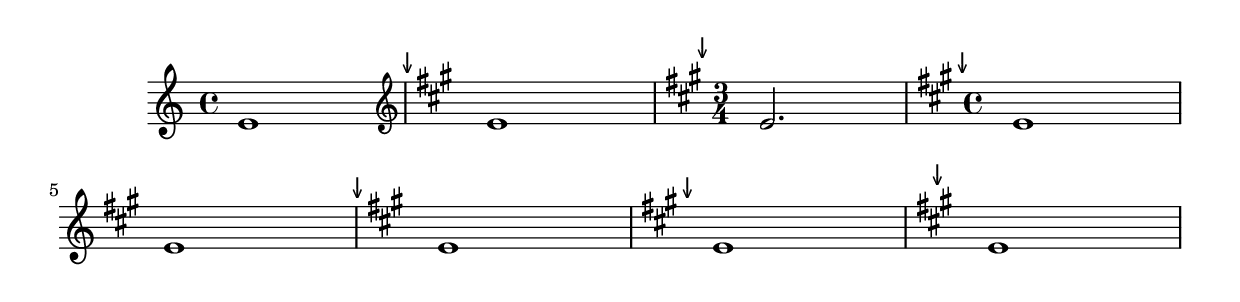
\version "2.12.0"

\header {
  lsrtags = "text"
  texidoc = "If specified, text marks may be aligned with notation
objects other than bar lines.  These objects include @code{ambitus},
@code{breathing-sign}, @code{clef}, @code{custos}, @code{staff-bar},
@code{left-edge}, @code{key-cancellation}, @code{key-signature}, and
@code{time-signature}.

In such cases, text marks will be horizontally centered above the
object.  However this can be changed, as demonstrated on the second
line of this example (in a score with multiple staves, this setting
should be done for all the staves)."
  doctitle = "Aligning marks with various notation objects"
}

\relative c' {
  e1
  
  % the RehearsalMark will be centered above the Clef
  \override Score.RehearsalMark #'break-align-symbols = #'(clef)
  \key a \major
  \clef treble
  \mark "↓"
  e1
  
  % the RehearsalMark will be centered above the TimeSignature
  \override Score.RehearsalMark #'break-align-symbols = #'(time-signature)
  \key a \major
  \clef treble
  \time 3/4
  \mark "↓"
  e2.
  
  % the RehearsalMark will be centered above the KeySignature
  \override Score.RehearsalMark #'break-align-symbols = #'(key-signature)
  \key a \major
  \clef treble
  \time 4/4
  \mark "↓"
  e1

  \break
  e1
  
  % the RehearsalMark will be aligned with the left edge of the KeySignature
  \once \override Score.KeySignature #'break-align-anchor-alignment = #LEFT
  \mark "↓"
  \key a \major
  e1
  
  % the RehearsalMark will be aligned with the right edge of the KeySignature
  \once \override Score.KeySignature #'break-align-anchor-alignment = #RIGHT
  \key a \major
  \mark "↓"
  e1
  
  % the RehearsalMark will be aligned with the left edge of the KeySignature
  % and then shifted right by one unit.
  \once \override Score.KeySignature #'break-align-anchor = #1
  \key a \major
  \mark "↓"
  e1
}
